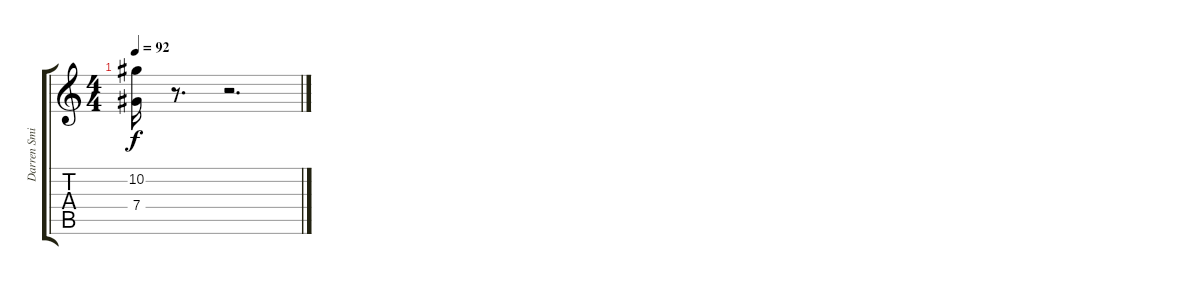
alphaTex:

\track ("Darren Smith" "Darren Smi") {instrument overdrivenguitar}
\staff {score tabs}
\tuning (Eb4 Bb3 Gb3 Db3 Ab2 Db2) {hide}
\ts (4 4)
\tempo 92
\clef g2
\ks c
(10.2 7.4).16{dy f} r.8{d} r.2{d}
